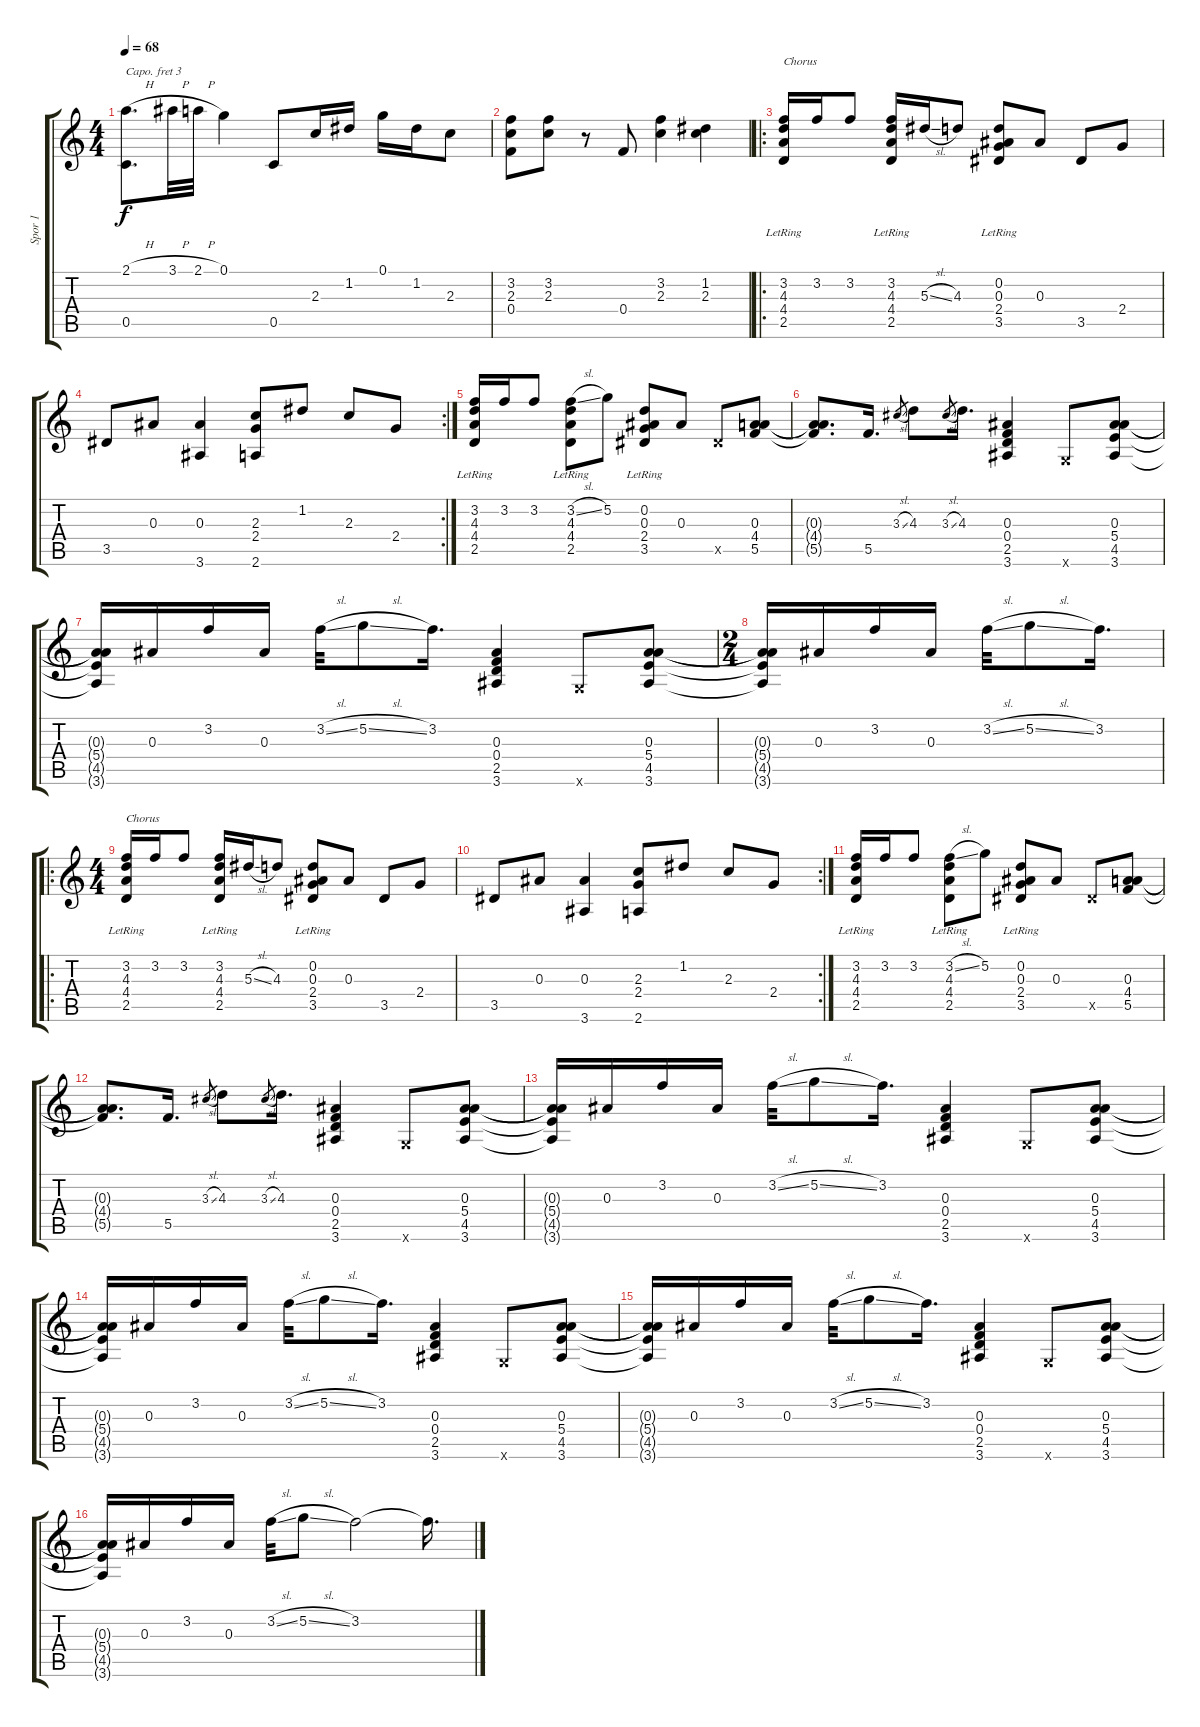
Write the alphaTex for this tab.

\track ("Spor 1" "Spor 1") {instrument acousticguitarnylon}
\staff {score tabs}
\capo 3
\tuning (E4 B3 G3 D3 A2 E2) {hide}
\ts (4 4)
\tempo 68
\clef g2
\ks c
(2.1{h} 0.5).8{d dy f} 3.1{h}.32 2.1{h}.32 0.1.4 0.5.8 2.3.16 1.2.16 0.1.16 1.2.16 2.3.8 |
(3.2 2.3 0.4).8 (3.2 2.3).8 r.8 0.4.8 (3.2 2.3).4 (1.2 2.3).4 |
\ro
(3.2{lr} 4.3{lr} 4.4{lr} 2.5{lr}).16{txt "Chorus"} 3.2.16 3.2.8 (3.2{lr} 4.3{lr} 4.4{lr} 2.5{lr}).16 5.3{sl}.16 4.3.8 (0.2{lr} 0.3{lr} 2.4{lr} 3.5{lr}).8 0.3.8 3.5.8 2.4.8 |
\rc 2
3.5.8 0.3.8 (0.3 3.6).4 (2.3 2.4 2.6).8 1.2.8 2.3.8 2.4.8 |
(3.2{lr} 4.3{lr} 4.4{lr} 2.5{lr}).16 3.2.16 3.2.8 (3.2{sl lr} 4.3{lr} 4.4{lr} 2.5{lr}).8 5.2.8 (0.2{lr} 0.3{lr} 2.4{lr} 3.5{lr}).8 0.3.8 3.5{x}.8 (0.3 4.4 5.5).8 |
(0.3{t} 4.4{t} 5.5{t}).8{d} 5.5.16{d} 3.3{sl}.8{gr} 4.3.8 3.3{sl}.8{gr} 4.3.16{d} (0.3 0.4 2.5 3.6).4 0.6{x}.8 (0.3 5.4 4.5 3.6).8 |
(0.3{t} 5.4{t} 4.5{t} 3.6{t}).16 0.3.16 3.2.16 0.3.16 3.2{sl}.32 5.2{sl}.8 3.2.16{d} (0.3 0.4 2.5 3.6).4 0.6{x}.8 (0.3 5.4 4.5 3.6).8 |
\ts (2 4)
(0.3{t} 5.4{t} 4.5{t} 3.6{t}).16 0.3.16 3.2.16 0.3.16 3.2{sl}.32 5.2{sl}.8 3.2.16{d} |
\ro
\ts (4 4)
(3.2{lr} 4.3{lr} 4.4{lr} 2.5{lr}).16{txt "Chorus"} 3.2.16 3.2.8 (3.2{lr} 4.3{lr} 4.4{lr} 2.5{lr}).16 5.3{sl}.16 4.3.8 (0.2{lr} 0.3{lr} 2.4{lr} 3.5{lr}).8 0.3.8 3.5.8 2.4.8 |
\rc 2
3.5.8 0.3.8 (0.3 3.6).4 (2.3 2.4 2.6).8 1.2.8 2.3.8 2.4.8 |
(3.2{lr} 4.3{lr} 4.4{lr} 2.5{lr}).16 3.2.16 3.2.8 (3.2{sl lr} 4.3{lr} 4.4{lr} 2.5{lr}).8 5.2.8 (0.2{lr} 0.3{lr} 2.4{lr} 3.5{lr}).8 0.3.8 3.5{x}.8 (0.3 4.4 5.5).8 |
(0.3{t} 4.4{t} 5.5{t}).8{d} 5.5.16{d} 3.3{sl}.8{gr} 4.3.8 3.3{sl}.8{gr} 4.3.16{d} (0.3 0.4 2.5 3.6).4 0.6{x}.8 (0.3 5.4 4.5 3.6).8 |
(0.3{t} 5.4{t} 4.5{t} 3.6{t}).16 0.3.16 3.2.16 0.3.16 3.2{sl}.32 5.2{sl}.8 3.2.16{d} (0.3 0.4 2.5 3.6).4 0.6{x}.8 (0.3 5.4 4.5 3.6).8 |
(0.3{t} 5.4{t} 4.5{t} 3.6{t}).16 0.3.16 3.2.16 0.3.16 3.2{sl}.32 5.2{sl}.8 3.2.16{d} (0.3 0.4 2.5 3.6).4 0.6{x}.8 (0.3 5.4 4.5 3.6).8 |
(0.3{t} 5.4{t} 4.5{t} 3.6{t}).16 0.3.16 3.2.16 0.3.16 3.2{sl}.32 5.2{sl}.8 3.2.16{d} (0.3 0.4 2.5 3.6).4 0.6{x}.8 (0.3 5.4 4.5 3.6).8 |
(0.3{t} 5.4{t} 4.5{t} 3.6{t}).16 0.3.16 3.2.16 0.3.16 3.2{sl}.32 5.2{sl}.8 3.2.2 3.2{t}.16{d}
